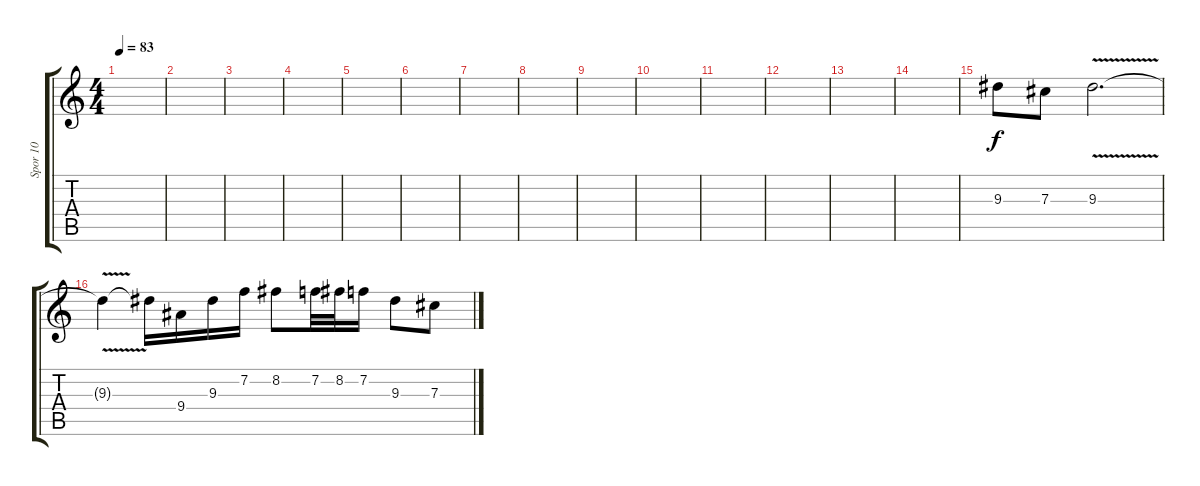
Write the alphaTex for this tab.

\track ("Spor 10" "Spor 10") {instrument distortionguitar}
\staff {score tabs}
\tuning (Eb4 Bb3 Gb3 Db3 Ab2 Db2) {hide}
\ts (4 4)
\tempo 83
\clef g2
\ks c
|
|
|
|
|
|
|
|
|
|
|
|
|
|
9.3.8 7.3.8 9.3{v}.2{d} |
9.3{t}.4 9.3{t}.16 9.4.16 9.3.16 7.2.16 8.2.8 7.2.32 8.2.32 7.2.16 9.3.8 7.3.8
